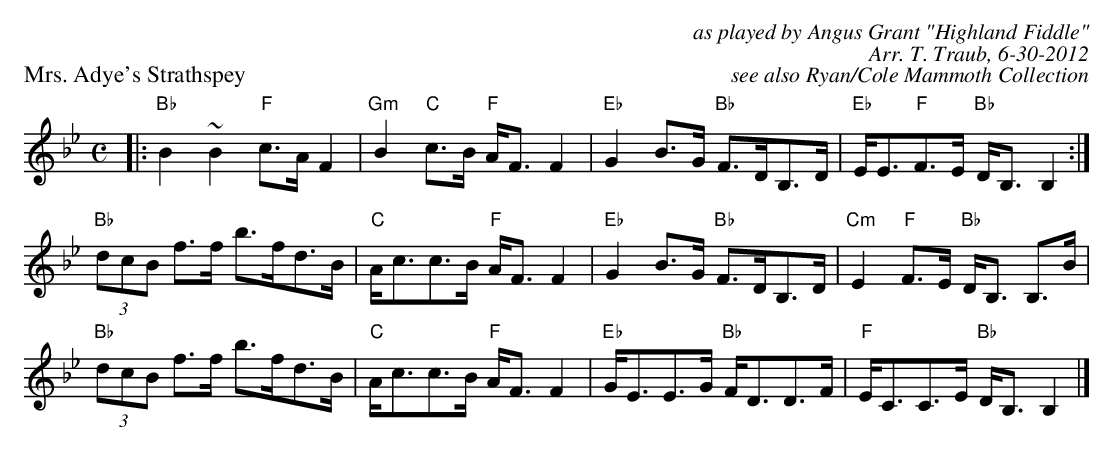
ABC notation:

X:1
P: Mrs. Adye's Strathspey
C: as played by Angus Grant "Highland Fiddle"
C: Arr. T. Traub, 6-30-2012
C: see also Ryan/Cole Mammoth Collection
M: C
L: 1/8
K: Bb
|: "Bb"B2 ~B2 "F"c>A F2 | "Gm"B2 "C"c>B "F"A<F F2|"Eb"G2 B>G "Bb"F>DB,>D |"Eb"E<E"F"F>E "Bb"D<B, B,2 :|
"Bb"(3dcB f>f b>fd>B | "C"A<cc>B "F"A<F F2 |"Eb"G2 B>G "Bb"F>DB,>D |"Cm"E2 "F"F>E "Bb"D<B, B,>B|
"Bb"(3dcB f>f b>fd>B | "C"A<cc>B "F"A<F F2 |"Eb"G<EE>G "Bb"F<DD>F |"F"E<CC>E "Bb"D<B, B,2 |]
